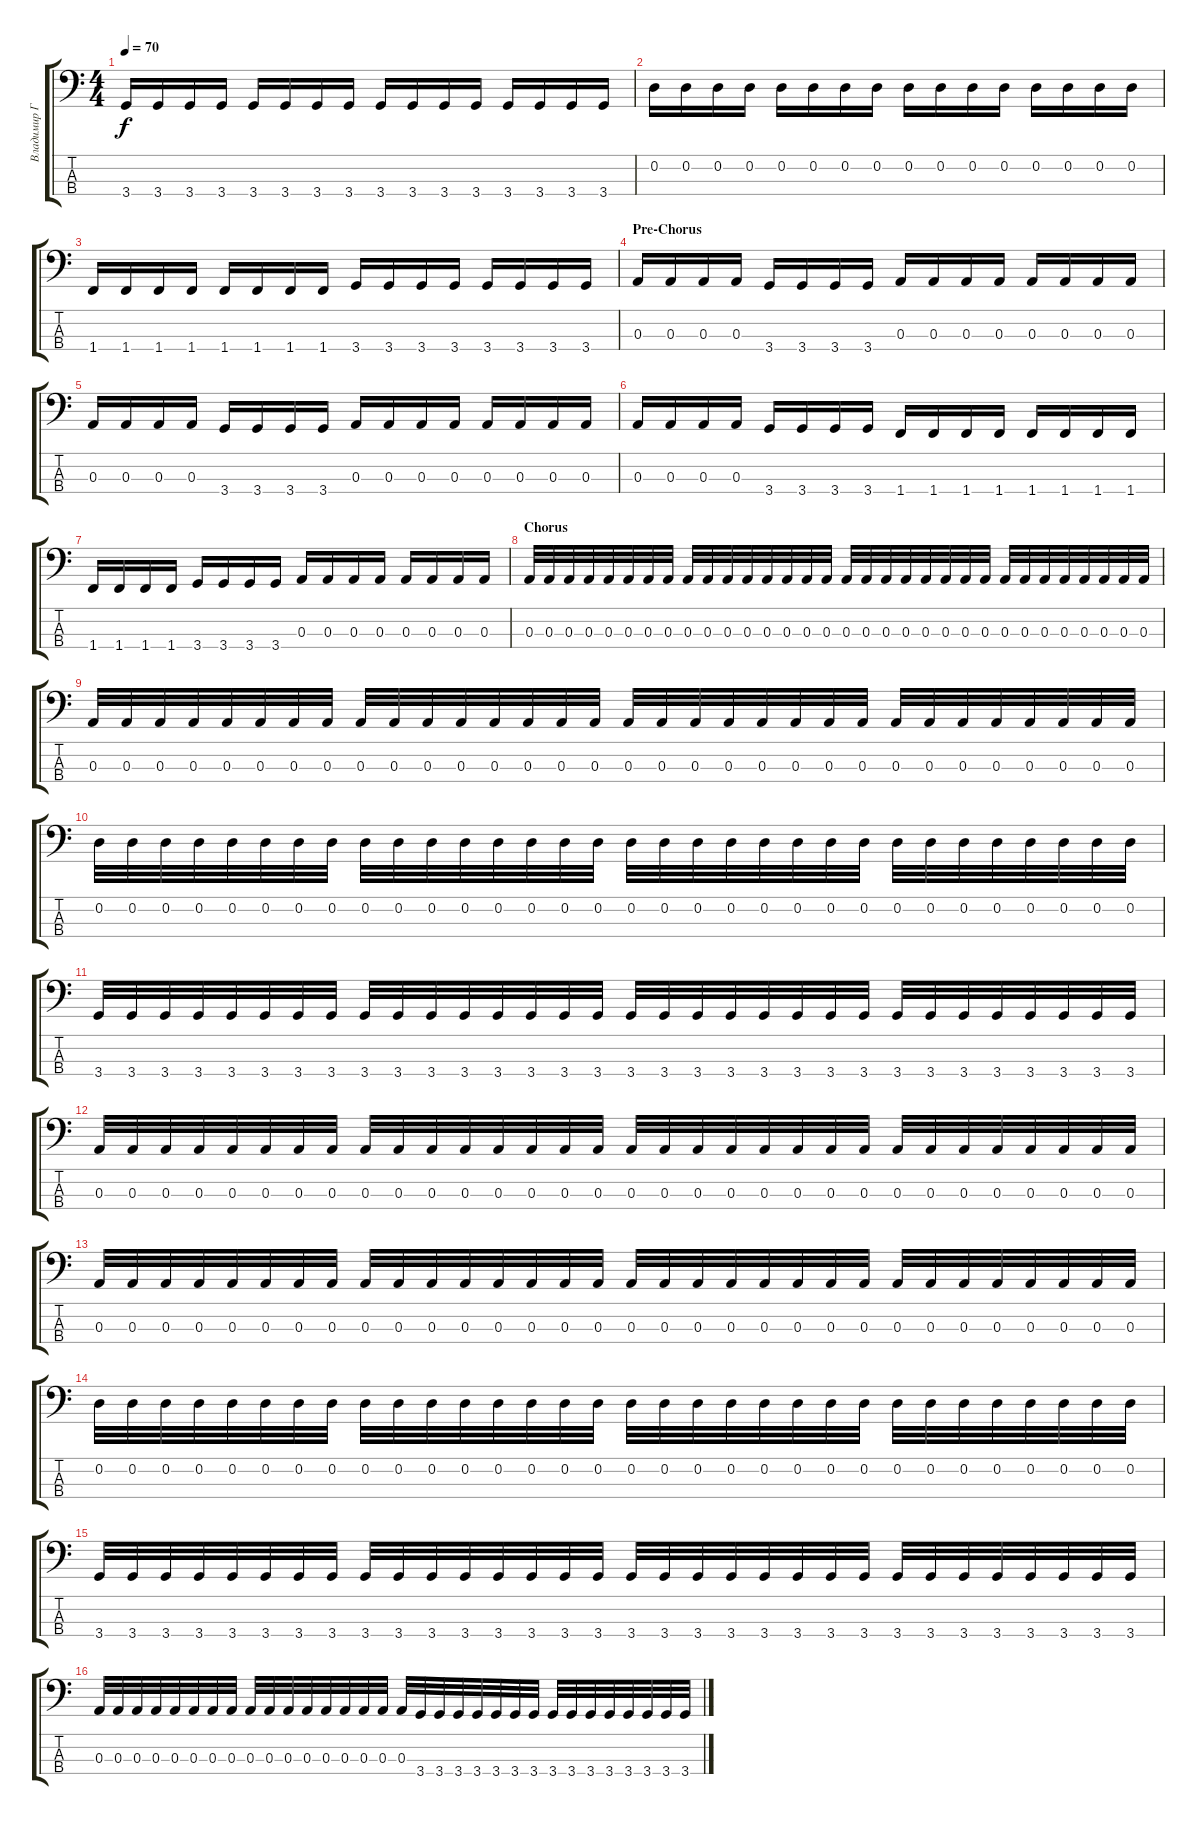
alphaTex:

\track ("Владимир Гарбуз" "Владимир Г") {instrument electricbassfinger}
\staff {score tabs}
\tuning (G2 D2 A1 E1) {hide}
\ts (4 4)
\tempo 70
\clef f4
\ks c
3.4.16{dy f} 3.4.16 3.4.16 3.4.16 3.4.16 3.4.16 3.4.16 3.4.16 3.4.16 3.4.16 3.4.16 3.4.16 3.4.16 3.4.16 3.4.16 3.4.16 |
0.2.16 0.2.16 0.2.16 0.2.16 0.2.16 0.2.16 0.2.16 0.2.16 0.2.16 0.2.16 0.2.16 0.2.16 0.2.16 0.2.16 0.2.16 0.2.16 |
1.4.16 1.4.16 1.4.16 1.4.16 1.4.16 1.4.16 1.4.16 1.4.16 3.4.16 3.4.16 3.4.16 3.4.16 3.4.16 3.4.16 3.4.16 3.4.16 |
\section ("" "Pre-Chorus")
0.3.16 0.3.16 0.3.16 0.3.16 3.4.16 3.4.16 3.4.16 3.4.16 0.3.16 0.3.16 0.3.16 0.3.16 0.3.16 0.3.16 0.3.16 0.3.16 |
0.3.16 0.3.16 0.3.16 0.3.16 3.4.16 3.4.16 3.4.16 3.4.16 0.3.16 0.3.16 0.3.16 0.3.16 0.3.16 0.3.16 0.3.16 0.3.16 |
0.3.16 0.3.16 0.3.16 0.3.16 3.4.16 3.4.16 3.4.16 3.4.16 1.4.16 1.4.16 1.4.16 1.4.16 1.4.16 1.4.16 1.4.16 1.4.16 |
1.4.16 1.4.16 1.4.16 1.4.16 3.4.16 3.4.16 3.4.16 3.4.16 0.3.16 0.3.16 0.3.16 0.3.16 0.3.16 0.3.16 0.3.16 0.3.16 |
\section ("" "Chorus")
0.3.32 0.3.32 0.3.32 0.3.32 0.3.32 0.3.32 0.3.32 0.3.32 0.3.32 0.3.32 0.3.32 0.3.32 0.3.32 0.3.32 0.3.32 0.3.32 0.3.32 0.3.32 0.3.32 0.3.32 0.3.32 0.3.32 0.3.32 0.3.32 0.3.32 0.3.32 0.3.32 0.3.32 0.3.32 0.3.32 0.3.32 0.3.32 |
0.3.32 0.3.32 0.3.32 0.3.32 0.3.32 0.3.32 0.3.32 0.3.32 0.3.32 0.3.32 0.3.32 0.3.32 0.3.32 0.3.32 0.3.32 0.3.32 0.3.32 0.3.32 0.3.32 0.3.32 0.3.32 0.3.32 0.3.32 0.3.32 0.3.32 0.3.32 0.3.32 0.3.32 0.3.32 0.3.32 0.3.32 0.3.32 |
0.2.32 0.2.32 0.2.32 0.2.32 0.2.32 0.2.32 0.2.32 0.2.32 0.2.32 0.2.32 0.2.32 0.2.32 0.2.32 0.2.32 0.2.32 0.2.32 0.2.32 0.2.32 0.2.32 0.2.32 0.2.32 0.2.32 0.2.32 0.2.32 0.2.32 0.2.32 0.2.32 0.2.32 0.2.32 0.2.32 0.2.32 0.2.32 |
3.4.32 3.4.32 3.4.32 3.4.32 3.4.32 3.4.32 3.4.32 3.4.32 3.4.32 3.4.32 3.4.32 3.4.32 3.4.32 3.4.32 3.4.32 3.4.32 3.4.32 3.4.32 3.4.32 3.4.32 3.4.32 3.4.32 3.4.32 3.4.32 3.4.32 3.4.32 3.4.32 3.4.32 3.4.32 3.4.32 3.4.32 3.4.32 |
0.3.32 0.3.32 0.3.32 0.3.32 0.3.32 0.3.32 0.3.32 0.3.32 0.3.32 0.3.32 0.3.32 0.3.32 0.3.32 0.3.32 0.3.32 0.3.32 0.3.32 0.3.32 0.3.32 0.3.32 0.3.32 0.3.32 0.3.32 0.3.32 0.3.32 0.3.32 0.3.32 0.3.32 0.3.32 0.3.32 0.3.32 0.3.32 |
0.3.32 0.3.32 0.3.32 0.3.32 0.3.32 0.3.32 0.3.32 0.3.32 0.3.32 0.3.32 0.3.32 0.3.32 0.3.32 0.3.32 0.3.32 0.3.32 0.3.32 0.3.32 0.3.32 0.3.32 0.3.32 0.3.32 0.3.32 0.3.32 0.3.32 0.3.32 0.3.32 0.3.32 0.3.32 0.3.32 0.3.32 0.3.32 |
0.2.32 0.2.32 0.2.32 0.2.32 0.2.32 0.2.32 0.2.32 0.2.32 0.2.32 0.2.32 0.2.32 0.2.32 0.2.32 0.2.32 0.2.32 0.2.32 0.2.32 0.2.32 0.2.32 0.2.32 0.2.32 0.2.32 0.2.32 0.2.32 0.2.32 0.2.32 0.2.32 0.2.32 0.2.32 0.2.32 0.2.32 0.2.32 |
3.4.32 3.4.32 3.4.32 3.4.32 3.4.32 3.4.32 3.4.32 3.4.32 3.4.32 3.4.32 3.4.32 3.4.32 3.4.32 3.4.32 3.4.32 3.4.32 3.4.32 3.4.32 3.4.32 3.4.32 3.4.32 3.4.32 3.4.32 3.4.32 3.4.32 3.4.32 3.4.32 3.4.32 3.4.32 3.4.32 3.4.32 3.4.32 |
0.3.32 0.3.32 0.3.32 0.3.32 0.3.32 0.3.32 0.3.32 0.3.32 0.3.32 0.3.32 0.3.32 0.3.32 0.3.32 0.3.32 0.3.32 0.3.32 0.3.32 3.4.32 3.4.32 3.4.32 3.4.32 3.4.32 3.4.32 3.4.32 3.4.32 3.4.32 3.4.32 3.4.32 3.4.32 3.4.32 3.4.32 3.4.32
